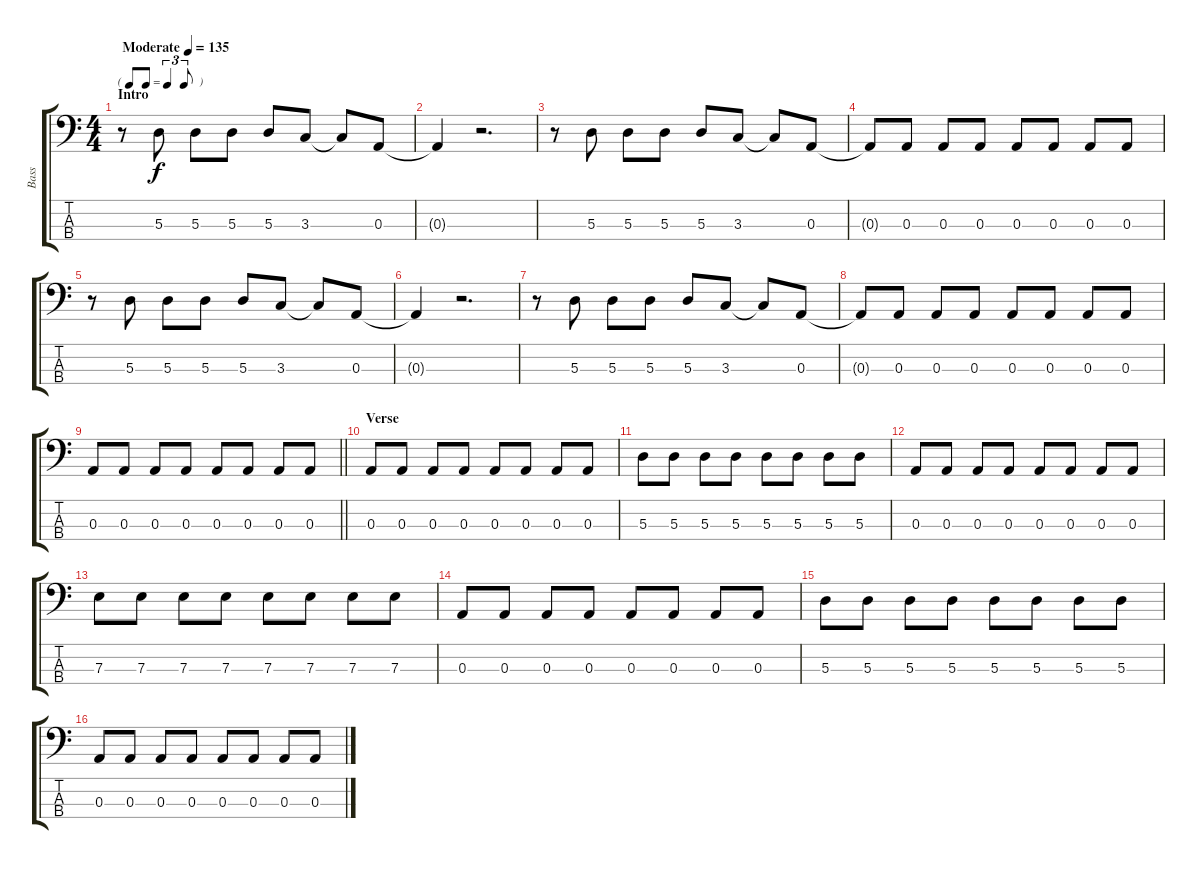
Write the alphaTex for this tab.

\track ("Bass" "Bass") {instrument electricbassfinger}
\staff {score tabs}
\tuning (G2 D2 A1 E1) {hide}
\ts (4 4)
\tf triplet8th
\section ("" "Intro")
\tempo (135 "Moderate")
\clef f4
\ks c
r.8{dy f instrument electricbassfinger} 5.3.8 5.3.8 5.3.8 5.3.8 3.3.8 3.3{t}.8 0.3.8 |
0.3{t}.4 r.2{d} |
r.8 5.3.8 5.3.8 5.3.8 5.3.8 3.3.8 3.3{t}.8 0.3.8 |
0.3{t}.8 0.3.8 0.3.8 0.3.8 0.3.8 0.3.8 0.3.8 0.3.8 |
r.8 5.3.8 5.3.8 5.3.8 5.3.8 3.3.8 3.3{t}.8 0.3.8 |
0.3{t}.4 r.2{d} |
r.8 5.3.8 5.3.8 5.3.8 5.3.8 3.3.8 3.3{t}.8 0.3.8 |
0.3{t}.8 0.3.8 0.3.8 0.3.8 0.3.8 0.3.8 0.3.8 0.3.8 |
\barLineRight lightlight
0.3.8 0.3.8 0.3.8 0.3.8 0.3.8 0.3.8 0.3.8 0.3.8 |
\section ("" "Verse")
0.3.8 0.3.8 0.3.8 0.3.8 0.3.8 0.3.8 0.3.8 0.3.8 |
5.3.8 5.3.8 5.3.8 5.3.8 5.3.8 5.3.8 5.3.8 5.3.8 |
0.3.8 0.3.8 0.3.8 0.3.8 0.3.8 0.3.8 0.3.8 0.3.8 |
7.3.8 7.3.8 7.3.8 7.3.8 7.3.8 7.3.8 7.3.8 7.3.8 |
0.3.8 0.3.8 0.3.8 0.3.8 0.3.8 0.3.8 0.3.8 0.3.8 |
5.3.8 5.3.8 5.3.8 5.3.8 5.3.8 5.3.8 5.3.8 5.3.8 |
0.3.8 0.3.8 0.3.8 0.3.8 0.3.8 0.3.8 0.3.8 0.3.8
